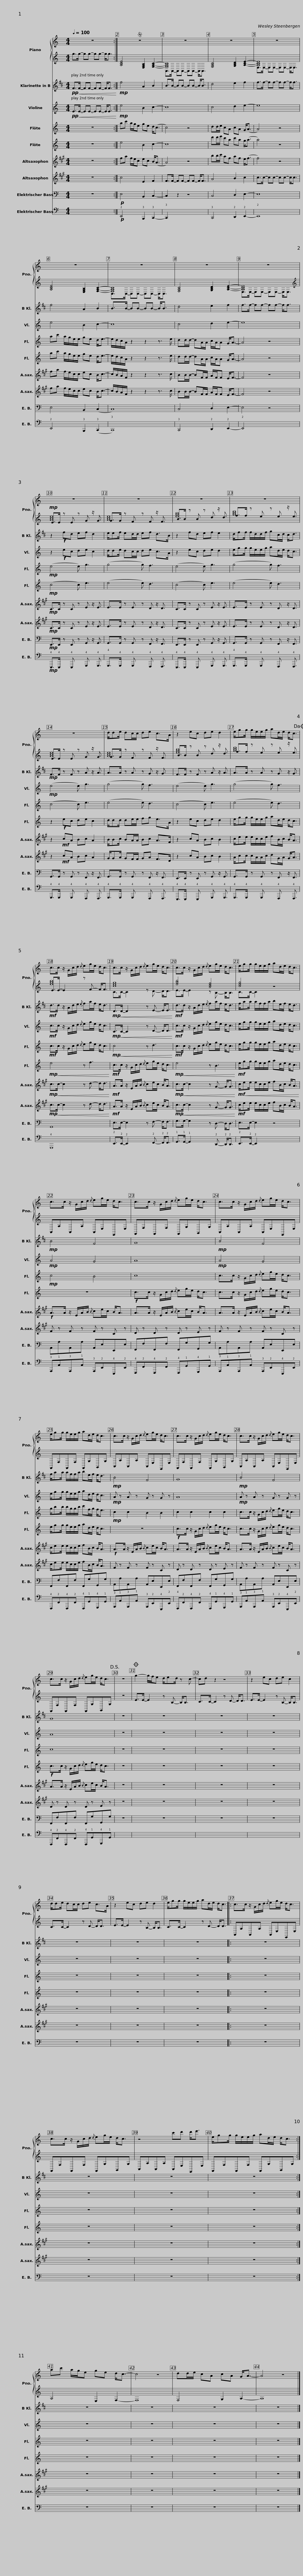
X:1
%%score { 1 | ( 2 3 ) } 4 5 6 7 8 9 10 11
L:1/8
Q:1/4=100
M:4/4
I:linebreak $
K:C
V:1 treble
V:2 treble
V:3 treble
V:4 treble transpose=-2
V:5 treble
V:6 treble
V:7 treble
V:8 treble transpose=-9
V:9 treble transpose=-9
V:10 bass transpose=-12
V:11 tab transpose=-12 stafflines=4 strings=E2,A2,D3,G3
V:1
 z8 :|S z8 | z8 |$ z8 | z8 | %5
 z8 |$ z8 | z8 | z8 |$ z8 | %10
 z8 |$ z8 | z8 | z8 |$ d/de/ dc/c/ de c>A |$ %15
 z2 ec de d2 | e/gg/ g/e/e/g/ ad/e/ d<c!dacoda! | c>c z/ G/c/d/{/d} eg/e/ d<c |$ c>c z/ G/c/d/{/d} eg/e/ d<c |$ c>c z/ G/c/d/{/d} eg/e/ d<c | %20
 e/gg/ g/e/e/g/ ad/e/ d<c |$ c>c z/ G/c/d/{/d} eg/e/ d<c |$ c>c z/ G/c/d/{/d} eg/e/ d<c | c>c z/ G/c/d/{/d} eg/e/ d<c |$ e/gg/ g/e/e/g/ ad/e/ d<c |$ %25
 c>c z/ G/c/d/{/d} eg/e/ d<c | c>c z/ G/c/d/{/d} eg/e/ d<c |$ c>c z/ G/c/d/{/d} eg/e/ d<c |$ c>c z/ G/c/d/{/d} eg/e/ d<c!D.S.! | z8 | %30
O g2- g/f/e d/ed/ z c- | cd z2 z4 |$ z2 ec de c2 |$ d/de/ dc/c/ de c>A | z2 ec de d2 | %35
 e/gg/ g/e/e/g/ ad/e/ d<c |:$ c>c z/ G/c/d/{/d} eg/e/ d<c |$ c>c z/ G/c/d/{/d} eg/e/ d<c | z4 c'd' d'<e' | e/gg/ g/e/e/g/ ad/e/ d<c :|$ %40
 ac' a/g/e ge d<c- |$ c4 z4 | dd/e/ cA cA G<A- | A4 z4 |] %44
V:2
 g>g- gg- gg- g<g :| [A,CE]4 [E,G,B,]2 [F,A,C]2- | [F,A,C]8 |$ [F,A,C]4 [G,B,D]2 [A,CE]2- | [A,CE]8 | %5
 [A,CE]4 [E,G,B,]2 [F,A,C]2- |$ [F,A,C]8 | [F,A,C]4 [G,B,D]2 [A,CE]2- | [A,CE]8 |$[K:treble]!mp! E>E z E z G z/ G3/2 | %10
 G>G z F z F z/ F3/2 |$ B>B z B z d z/ d3/2 | f>f z e z e z/ e3/2 | E>E z E z G z/ G3/2 |$ G>G z F z F z/ F3/2 |$ %15
 B>B z B z d z/ d3/2 | f>f z e z e z/ e3/2 | E>E- E2 z F- F<F |$ [ceg]8 |$ [egb]4 [Bdf]4 | %20
 [ceg]4 z4 |$ A,,A,A,,A, A,,E,E,,E, |$ F,,F,F,,F, F,,G,G,,G, | A,,A,A,,A, A,,E,E,,E, |$ F,,F,F,,F, F,,G,G,,G, |$ %25
 A,,A,A,,A, A,,E,E,,E, | F,,F,F,,F, F,,G,G,,G, |$ A,,A,A,,A, A,,E,E,,E, |$ F,,F,F,,F, F,,G,G,,G, | z8 | %30
 E>E- E2 z B,- B,<B, | C>C- C2 z D- D<D |$ E>E- E2 z B,- B,<B, |$ C>C- C2 z D- D<D | E>E- E2 z B,- B,<B, | %35
 C>C- C2 z D- D<D |:$ A,,A,A,,A, A,,E,E,,E, |$ F,,F,F,,F, F,,G,G,,G, | A,,A,A,,A, A,,E,E,,E, | F,,F,F,,F, F,,G,G,,G, :|$ %40
 A,4 E,2 F,2- |$ F,8 | F,4 G,2 A,2- | A,8 |] %44
V:3
 x8 :| x8 | A,,>A,,- A,,A,,- A,,A,,- A,,<A,, |$ x8 | E,>E,- E,E,- E,E,- E,<E, | %5
 x8 |$ C,>C,- C,C,- C,C,- C,<C, | x8 | E,>E,- E,E,- E,E,- E,<E, |$[K:treble] [Ace]8 | %10
 [Ace]8 |$ [egb]8 | [gbd']8 | [Ace]8 |$ [Ace]8 |$ %15
 [egb]8 | [gbd']8 | [egb]8 |$ C>C- C2 z D- D<D |$ E>E- E2 z B,- B,<B, | %20
 C>C- C2 z4 |$ x8 |$ x8 | x8 |$ x8 |$ %25
 x8 | x8 |$ x8 |$ x8 | x8 | %30
 x8 | x8 |$ x8 |$ x8 | x8 | %35
 x8 |:$ x8 |$ x8 | x8 | x8 :|$ %40
 x8 |$ x8 | x8 | x8 |] %44
V:4
[K:D]!pp!!<(! F>F- FF- FF- F<F!<)! :|!mp! f4 A2 B2 | B>B- BB- BB- B<B |$ d4 e2 f2 | f>f- ff- ff- f<f | %5
 f4 A2 B2 |$ B>B- BB- BB- B<B | d4 e2 f2 | f>f- ff- ff- f<f |$ z2!f! fd ef d2 | %10
 e/ef/ ed/d/ ef d>B |$ z2 fd ef e2 | d/ff/ f/d/d/f/ gc/d/ c<d |!mp! F>F z F z A z/ A3/2 |$ A>A z A z G z/ G3/2 |$ %15
 F>F z F z A z/ A3/2 | A>A z A z G z/ G3/2 |!mf! d>d z/ A/d/e/{/e} fa/f/ e<d |$!mp!!<(! D>D- D2 z E- E<E!<)! |$!mf! d>d z/ A/d/e/{/e} fa/f/ e<d | %20
 f/aa/ a/f/f/a/ be/f/ e<d |$!mp! B4 F4 |$ G8 |!mp! B4 F4 |$ f/aa/ a/f/f/a/ be/f/ e<d |$ %25
!mp! B4 F4 | G8 |$!mp! B4 F4 |$ G8 | z8 | %30
 z8 | z8 |$ z8 |$ z8 | z8 | %35
 z8 |:$ z8 |$ z8 | z8 | z8 :|$ %40
 z8 |$ z8 | z8 | z8 |] %44
V:5
!pp!!<(! E>E- EE- EE- E<E!<)! :|!mp! e4 B2 c2- | c8 |$ c4 d2 e2- | e8 | %5
 e4 B2 c2- |$ c8 | c4 d2 e2- | e8 |$ z2!f! ec de c2 | %10
 d/de/ dc/c/ de c>A |$ z2 ec de d2 | e/gg/ g/e/e/g/ ad/e/ d<c |!mp! (e4 e) g3 |$ (g4 g) f3 |$ %15
 (e4 e) g3 | (g4 g) f3 |!mf! c>c z/ G/c/d/{/d} eg/e/ d<c |$!mp!!<(! C>C- C2 z D- D<D!<)! |$!mf! c>c z/ G/c/d/{/d} eg/e/ d<c | %20
 e/gg/ g/e/e/g/ ad/e/ d<c |$!mp! A4 G4 |$ A8 |!mp! A4 G4 |$ e/gg/ g/e/e/g/ ad/e/ d<c |$ %25
!mp! A z A z G z G z | A8 |$!mp! A z A z G z G z |$ A8 | z8 | %30
 z8 | z8 |$ z8 |$ z8 | z8 | %35
 z8 |:$ z8 |$ z8 | z8 | z8 :|$ %40
 z8 |$ z8 | z8 | z8 |] %44
V:6
 z8 :| ac' a/g/e ge d<(c | c4) z4 |$ dd/e/ cA cA G<(A | A4) z4 | %5
 ac' a/g/e/e/ ge d<e- |$ e/d/c/A/ z2 z2 z3/2 e/ | dd/d/- dA/A/ c/A/A G<A- | A4 z4 |$!mp! (e4 e) g3 | %10
 (g4 g) f3 |$ (e4 e) g3 | (g4 g) f3 | (c4 c) e3 |$ (e4 e) d3 |$ %15
 (c4 c) e3 | (e4 e) d3 |!mf! c>c z/ G/c/d/{/d} eg/e/ d<c |$!mp!!<(! c4 z d3!<)! |$!mf! c>c z/ G/c/d/{/d} eg/e/ d<c | %20
 e/gg/ g/e/e/g/ ad/e/ d<c |$!mp! c4 B4 |$ c8 | c>c z/ G/c/d/{/d} eg/e/ d<c |$ g/bb/ b/g/g/b/ c'f/g/ f<e |$ %25
!mp! c2 c2 B2 B2 | c2 c2 c2 c2 |$ c>c z/ G/c/d/{/d} eg/e/ d<c |$ c8 | z8 | %30
 z8 | z8 |$ z8 |$ z8 | z8 | %35
 z8 |:$ z8 |$ z8 | z8 | z8 :|$ %40
 z8 |$ z8 | z8 | z8 |] %44
V:7
 z8 :| e4 B2 c2- | c8 |$ d'd'/e'/ c'a c'a g<(a | a4) z4 | %5
 ac' a/g/e/e/ ge d<e- |$ e/d/c/A/ z2 z2 z3/2 e/ | dd/d/- dA/A/ c/A/A G<A- | A4 z4 |$!mp! (c4 c) e3 | %10
 (e4 e) d3 |$ (c4 c) e3 | (e4 e) d3 | z2!f! ec de c2 |$ d/dd/ de/e/ fg e>A |$ %15
 z2 ec de d2 | e/gg/ g/e/e/g/ ad/e/ d<c |!mp!!<(! e4 z f3!<)! |$!mf! c>c z/ G/c/d/{/d} eg/e/ d<c |$!mp!!<(! e4 z B3!<)! | %20
!mf! e/gg/ g/e/e/g/ ad/e/ d<c |$ z8 |$!f! c>c z/ G/c/d/{/d} eg/e/ d<c | c>c z/ G/c/d/{/d} eg/e/ d<c |$ e/gg/ g/e/e/g/ ad/e/ d<c |$ %25
 z8 |!f! c>c z/ G/c/d/{/d} eg/e/ d<c |$ c>c z/ G/c/d/{/d} eg/e/ d<c |$!f! c>c z/ G/c/d/{/d} eg/e/ d<c | z8 | %30
 z8 | z8 |$ z8 |$ z8 | z8 | %35
 z8 |:$ z8 |$ z8 | z8 | z8 :|$ %40
 z8 |$ z8 | z8 | z8 |] %44
V:8
[K:A] z8 :| fa f/e/c ec B<(A | A4) z4 |$ bb/c'/ af af e<(f | f4) z4 | %5
 fa f/e/c/c/ ec B<c- |$ c/B/A/F/ z2 z2 z3/2 c/ | BB/B/- BF/F/ A/F/F E<F- | F4 z4 |$!mp! C>C z C z E z/ E3/2 | %10
 E>E z E z D z/ D3/2 |$ C>C z C z E z/ E3/2 | E>E z E z D z/ D3/2 | z2!mf! cA Bc A2 |$ B/Bc/ BA/A/ Bc A>F |$ %15
 z2 cA Bc B2 | c/ee/ e/c/c/e/ fB/c/ B<A |!mp!!<(! c>c- c2 z d- d<d!<)! |$!mf! A>A z/ E/A/B/{/B} ce/c/ B<A |$!mp!!<(! c>c- c2 z G- G<G!<)! | %20
!mf!!<(! c/ee/ e/c/c/e/ fB/c/ B<A!<)! |$!f! A>A z/ E/A/B/{/B} ce/c/ B<A |$ A>A z/ E/A/B/{/B} ce/c/ B<A | A>A z/ E/A/B/{/B} ce/c/ B<A |$ c/ee/ e/c/c/e/ fB/c/ B<A |$ %25
!f! A>A z/ E/A/B/{/B} ce/c/ B<A | A>A z/ E/A/B/{/B} ce/c/ B<A |$ A>A z/ E/A/B/{/B} ce/c/ B<A |$ A>A z/ E/A/B/{/B} ce/c/ B<A | z8 | %30
 z8 | z8 |$ z8 |$ z8 | z8 | %35
 z8 |:$ z8 |$ z8 | z8 | z8 :|$ %40
 z8 |$ z8 | z8 | z8 |] %44
V:9
[K:A] z8 :| c4 E2 F2 | F>F- FF- FF- F<F |$ A4 B2 c2 | c>c- cc- cc- c<c | %5
 fa f/e/c/c/ ec B<c- |$ c/B/A/F/ z2 z2 z3/2 c/ | BB/B/- BF/F/ A/F/F E<F- | F4 z4 |$!mp! C>C z C z E z/ E3/2 | %10
 E>E z E z D z/ D3/2 |$ C>C z C z E z/ E3/2 | E>E z E z D z/ D3/2 | z2!mf! cA Bc A2 |$ G/GA/ GF/F/ GA F>D |$ %15
 z2 cA Bc B2 | A/cc/ c/A/A/c/ dG/A/ G<A |!mp!!<(! c>c- c2 z d- d<d!<)! |$!mf! A>A z/ E/A/B/{/B} ce/c/ B<A |$!mp!!<(! c>c- c2 z G- G<G!<)! | %20
!mf! c/ee/ e/c/c/e/ fB/c/ B<A |$ F z F z F z C z |$ D z D z D z E z | F z F z F z C z |$ c/ee/ e/c/c/e/ fB/c/ B<A |$ %25
 F z F z F z C z | D z D z D z E z |$ F z F z F z C z |$ D z D z D z E z | z8 | %30
 z8 | z8 |$ z8 |$ z8 | z8 | %35
 z8 |:$ z8 |$ z8 | z8 | z8 :|$ %40
 z8 |$ z8 | z8 | z8 |] %44
V:10
 z8 :|!p! E,4 B,,2 C,2- | C,2 z2 z4 |$ C,4 D,2 E,2- | E,8 | %5
 E,4 B,,2 (C,2 |$ C,8) | C,4 D,2 E,2- | E,4 z4 |$!mp! E,,>E,, z E,, z G,, z/ G,,3/2 | %10
 G,,>G,, z G,, z F,, z/ F,,3/2 |$ E,,>E,, z E,, z G,, z/ G,,3/2 | G,,>G,, z G,, z F,, z/ F,,3/2 | G,,>G,, z G,, z F,, z/ F,,3/2 |$ G,,>G,, z G,, z F,, z/ F,,3/2 |$ %15
 E,,>E,, z E,, z G,, z/ G,,3/2 | G,,>G,, z G,, z F,, z/ F,,3/2 | G,,8 |$ E,>E,- E,2 z F,- F,<F, |$ G,>G,- G,2 z D,- D,<D, | %20
 E,>E,- E,2 z4 |$ A,,A,A,,A, A,,E,E,,E, |$ F,,F,F,,F, F,,G,G,,G, | A,,A,A,,A, A,,E,E,,E, |$ F,,F,F,,F, F,,G,G,,G, |$ %25
 A,,A,A,,A, A,,E,E,,E, | F,,F,F,,F, F,,G,G,,G, |$ A,,A,A,,A, A,,E,E,,E, |$ F,,F,F,,F, F,,G,G,,G, | z8 | %30
 z8 | z8 |$ z8 |$ z8 | z8 | %35
 z8 |:$ z8 |$ z8 | z8 | z8 :|$ %40
 z8 |$ z8 | z8 | z8 |] %44
V:11
 x8 :|!p! !2!E,,4 !3!B,,,2 !3!C,,2- | !3!C,,2 x2 x4 |$ !3!C,,4 !2!D,,2 !2!E,,2- | !2!E,,8 | %5
 !2!E,,4 !3!B,,,2 (!3!C,,2 |$ !3!C,,8) | !3!C,,4 !2!D,,2 !2!E,,2- | !2!E,,4 x4 |$!mp! !4!E,,,>!4!E,,, x !4!E,,, x !4!G,,, x/ !4!G,,,3/2 | %10
 !4!G,,,>!4!G,,, x !4!G,,, x !4!F,,, x/ !4!F,,,3/2 |$ !4!E,,,>!4!E,,, x !4!E,,, x !4!G,,, x/ !4!G,,,3/2 | !4!G,,,>!4!G,,, x !4!G,,, x !4!F,,, x/ !4!F,,,3/2 | !4!G,,,>!4!G,,, x !4!G,,, x !4!F,,, x/ !4!F,,,3/2 |$ !4!G,,,>!4!G,,, x !4!G,,, x !4!F,,, x/ !4!F,,,3/2 |$ %15
 !4!E,,,>!4!E,,, x !4!E,,, x !4!G,,, x/ !4!G,,,3/2 | !4!G,,,>!4!G,,, x !4!G,,, x !4!F,,, x/ !4!F,,,3/2 | !4!G,,,8 |$ !2!E,,>!2!E,,- !2!E,,2 x !2!F,,- !2!F,,<!2!F,, |$ !1!G,,>!1!G,,- !1!G,,2 x !2!D,,- !2!D,,<!2!D,, | %20
 !2!E,,>!2!E,,- !2!E,,2 x4 |$ !3!A,,,!1!A,,!3!A,,,!1!A,, !3!A,,,!2!E,,!4!E,,,!2!E,, |$ !4!F,,,!2!F,,!4!F,,,!2!F,, !4!F,,,!1!G,,!4!G,,,!1!G,, | !3!A,,,!1!A,,!3!A,,,!1!A,, !3!A,,,!2!E,,!4!E,,,!2!E,, |$ !4!F,,,!2!F,,!4!F,,,!2!F,, !4!F,,,!1!G,,!4!G,,,!1!G,, |$ %25
 !3!A,,,!1!A,,!3!A,,,!1!A,, !3!A,,,!2!E,,!4!E,,,!2!E,, | !4!F,,,!2!F,,!4!F,,,!2!F,, !4!F,,,!1!G,,!4!G,,,!1!G,, |$ !3!A,,,!1!A,,!3!A,,,!1!A,, !3!A,,,!2!E,,!4!E,,,!2!E,, |$ !4!F,,,!2!F,,!4!F,,,!2!F,, !4!F,,,!1!G,,!4!G,,,!1!G,, | x8 | %30
 x8 | x8 |$ x8 |$ x8 | x8 | %35
 x8 |:$ x8 |$ x8 | x8 | x8 :|$ %40
 x8 |$ x8 | x8 | x8 |] %44
